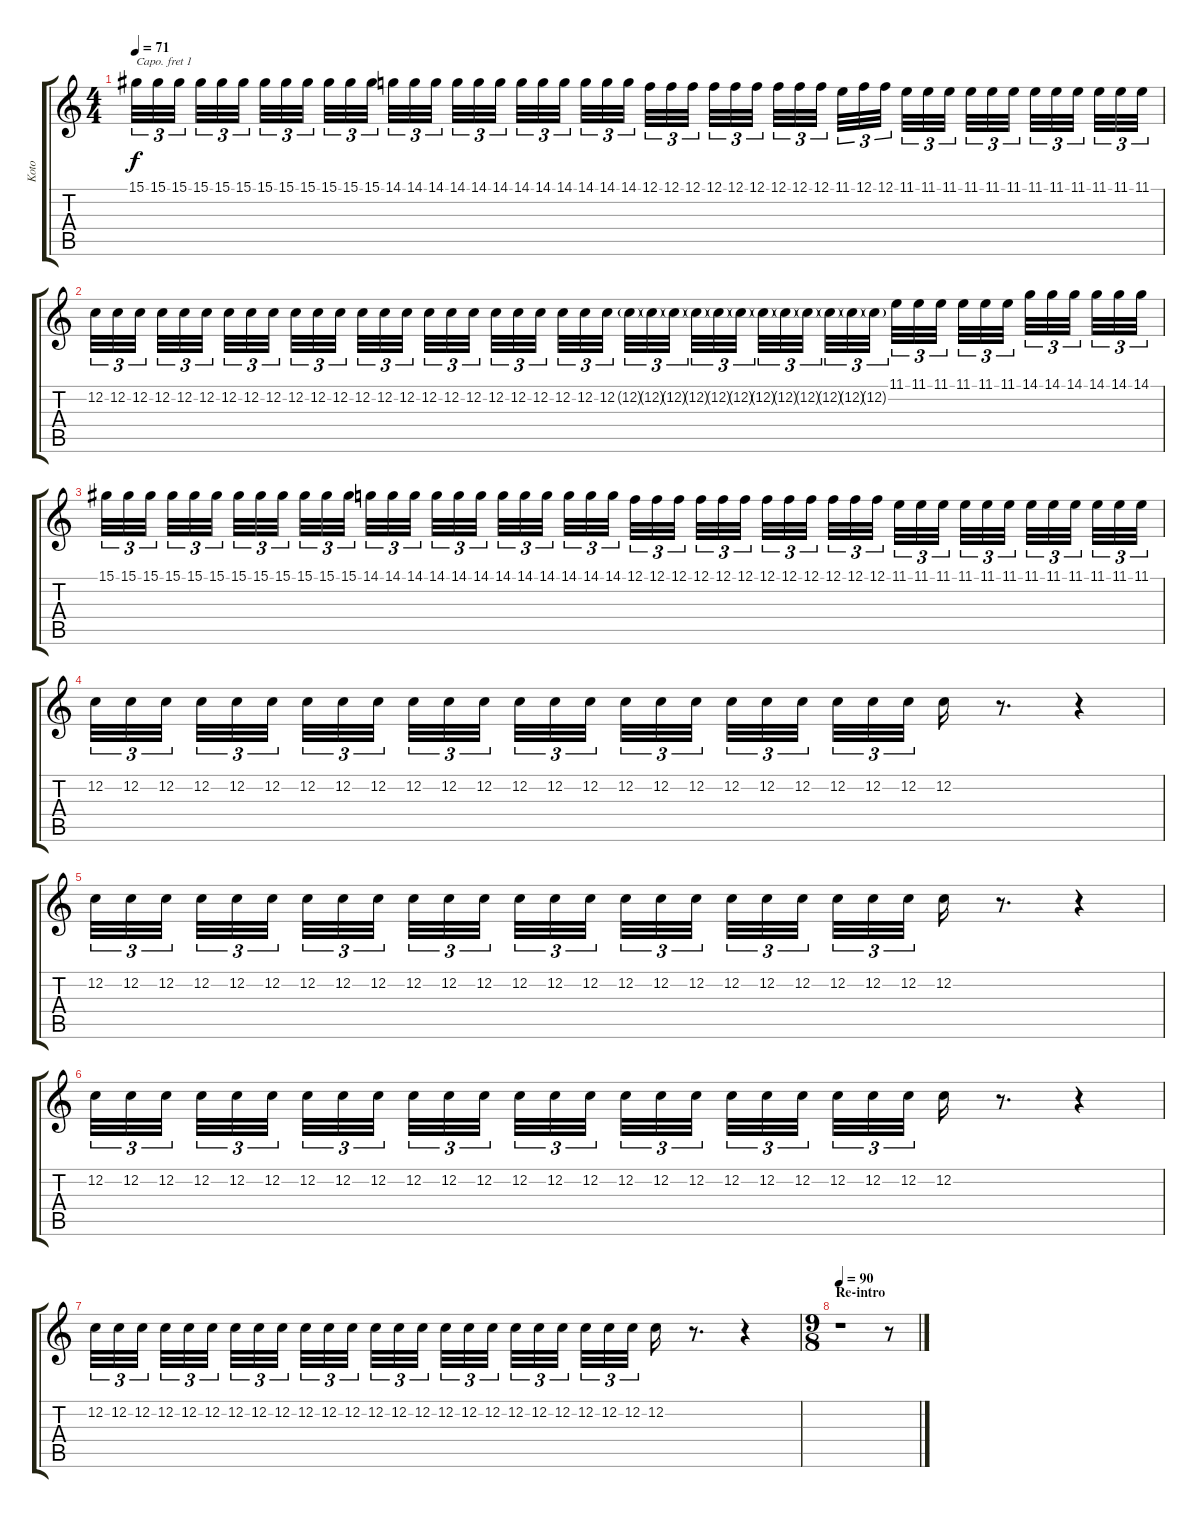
\track ("Koto" "Koto") {instrument koto}
\staff {score tabs}
\capo 1
\tuning (E4 B3 G3 D3 A2 E2) {hide}
\ts (4 4)
\tempo 71
\clef g2
\ks c
15.1.32{tu (3 2) dy f} 15.1.32{tu (3 2)} 15.1.32{tu (3 2)} 15.1.32{tu (3 2)} 15.1.32{tu (3 2)} 15.1.32{tu (3 2)} 15.1.32{tu (3 2)} 15.1.32{tu (3 2)} 15.1.32{tu (3 2)} 15.1.32{tu (3 2)} 15.1.32{tu (3 2)} 15.1.32{tu (3 2)} 14.1.32{tu (3 2)} 14.1.32{tu (3 2)} 14.1.32{tu (3 2)} 14.1.32{tu (3 2)} 14.1.32{tu (3 2)} 14.1.32{tu (3 2)} 14.1.32{tu (3 2)} 14.1.32{tu (3 2)} 14.1.32{tu (3 2)} 14.1.32{tu (3 2)} 14.1.32{tu (3 2)} 14.1.32{tu (3 2)} 12.1.32{tu (3 2)} 12.1.32{tu (3 2)} 12.1.32{tu (3 2)} 12.1.32{tu (3 2)} 12.1.32{tu (3 2)} 12.1.32{tu (3 2)} 12.1.32{tu (3 2)} 12.1.32{tu (3 2)} 12.1.32{tu (3 2)} 11.1.32{tu (3 2)} 12.1.32{tu (3 2)} 12.1.32{tu (3 2)} 11.1.32{tu (3 2)} 11.1.32{tu (3 2)} 11.1.32{tu (3 2)} 11.1.32{tu (3 2)} 11.1.32{tu (3 2)} 11.1.32{tu (3 2)} 11.1.32{tu (3 2)} 11.1.32{tu (3 2)} 11.1.32{tu (3 2)} 11.1.32{tu (3 2)} 11.1.32{tu (3 2)} 11.1.32{tu (3 2)} |
12.2.32{tu (3 2)} 12.2.32{tu (3 2)} 12.2.32{tu (3 2)} 12.2.32{tu (3 2)} 12.2.32{tu (3 2)} 12.2.32{tu (3 2)} 12.2.32{tu (3 2)} 12.2.32{tu (3 2)} 12.2.32{tu (3 2)} 12.2.32{tu (3 2)} 12.2.32{tu (3 2)} 12.2.32{tu (3 2)} 12.2.32{tu (3 2)} 12.2.32{tu (3 2)} 12.2.32{tu (3 2)} 12.2.32{tu (3 2)} 12.2.32{tu (3 2)} 12.2.32{tu (3 2)} 12.2.32{tu (3 2)} 12.2.32{tu (3 2)} 12.2.32{tu (3 2)} 12.2.32{tu (3 2)} 12.2.32{tu (3 2)} 12.2.32{tu (3 2)} 12.2{g}.32{tu (3 2)} 12.2{g}.32{tu (3 2)} 12.2{g}.32{tu (3 2)} 12.2{g}.32{tu (3 2)} 12.2{g}.32{tu (3 2)} 12.2{g}.32{tu (3 2)} 12.2{g}.32{tu (3 2)} 12.2{g}.32{tu (3 2)} 12.2{g}.32{tu (3 2)} 12.2{g}.32{tu (3 2)} 12.2{g}.32{tu (3 2)} 12.2{g}.32{tu (3 2)} 11.1.32{tu (3 2)} 11.1.32{tu (3 2)} 11.1.32{tu (3 2)} 11.1.32{tu (3 2)} 11.1.32{tu (3 2)} 11.1.32{tu (3 2)} 14.1.32{tu (3 2)} 14.1.32{tu (3 2)} 14.1.32{tu (3 2)} 14.1.32{tu (3 2)} 14.1.32{tu (3 2)} 14.1.32{tu (3 2)} |
15.1.32{tu (3 2)} 15.1.32{tu (3 2)} 15.1.32{tu (3 2)} 15.1.32{tu (3 2)} 15.1.32{tu (3 2)} 15.1.32{tu (3 2)} 15.1.32{tu (3 2)} 15.1.32{tu (3 2)} 15.1.32{tu (3 2)} 15.1.32{tu (3 2)} 15.1.32{tu (3 2)} 15.1.32{tu (3 2)} 14.1.32{tu (3 2)} 14.1.32{tu (3 2)} 14.1.32{tu (3 2)} 14.1.32{tu (3 2)} 14.1.32{tu (3 2)} 14.1.32{tu (3 2)} 14.1.32{tu (3 2)} 14.1.32{tu (3 2)} 14.1.32{tu (3 2)} 14.1.32{tu (3 2)} 14.1.32{tu (3 2)} 14.1.32{tu (3 2)} 12.1.32{tu (3 2)} 12.1.32{tu (3 2)} 12.1.32{tu (3 2)} 12.1.32{tu (3 2)} 12.1.32{tu (3 2)} 12.1.32{tu (3 2)} 12.1.32{tu (3 2)} 12.1.32{tu (3 2)} 12.1.32{tu (3 2)} 12.1.32{tu (3 2)} 12.1.32{tu (3 2)} 12.1.32{tu (3 2)} 11.1.32{tu (3 2)} 11.1.32{tu (3 2)} 11.1.32{tu (3 2)} 11.1.32{tu (3 2)} 11.1.32{tu (3 2)} 11.1.32{tu (3 2)} 11.1.32{tu (3 2)} 11.1.32{tu (3 2)} 11.1.32{tu (3 2)} 11.1.32{tu (3 2)} 11.1.32{tu (3 2)} 11.1.32{tu (3 2)} |
12.2.32{tu (3 2)} 12.2.32{tu (3 2)} 12.2.32{tu (3 2)} 12.2.32{tu (3 2)} 12.2.32{tu (3 2)} 12.2.32{tu (3 2)} 12.2.32{tu (3 2)} 12.2.32{tu (3 2)} 12.2.32{tu (3 2)} 12.2.32{tu (3 2)} 12.2.32{tu (3 2)} 12.2.32{tu (3 2)} 12.2.32{tu (3 2)} 12.2.32{tu (3 2)} 12.2.32{tu (3 2)} 12.2.32{tu (3 2)} 12.2.32{tu (3 2)} 12.2.32{tu (3 2)} 12.2.32{tu (3 2)} 12.2.32{tu (3 2)} 12.2.32{tu (3 2)} 12.2.32{tu (3 2)} 12.2.32{tu (3 2)} 12.2.32{tu (3 2)} 12.2.16 r.8{d} r.4 |
12.2.32{tu (3 2)} 12.2.32{tu (3 2)} 12.2.32{tu (3 2)} 12.2.32{tu (3 2)} 12.2.32{tu (3 2)} 12.2.32{tu (3 2)} 12.2.32{tu (3 2)} 12.2.32{tu (3 2)} 12.2.32{tu (3 2)} 12.2.32{tu (3 2)} 12.2.32{tu (3 2)} 12.2.32{tu (3 2)} 12.2.32{tu (3 2)} 12.2.32{tu (3 2)} 12.2.32{tu (3 2)} 12.2.32{tu (3 2)} 12.2.32{tu (3 2)} 12.2.32{tu (3 2)} 12.2.32{tu (3 2)} 12.2.32{tu (3 2)} 12.2.32{tu (3 2)} 12.2.32{tu (3 2)} 12.2.32{tu (3 2)} 12.2.32{tu (3 2)} 12.2.16 r.8{d} r.4 |
12.2.32{tu (3 2)} 12.2.32{tu (3 2)} 12.2.32{tu (3 2)} 12.2.32{tu (3 2)} 12.2.32{tu (3 2)} 12.2.32{tu (3 2)} 12.2.32{tu (3 2)} 12.2.32{tu (3 2)} 12.2.32{tu (3 2)} 12.2.32{tu (3 2)} 12.2.32{tu (3 2)} 12.2.32{tu (3 2)} 12.2.32{tu (3 2)} 12.2.32{tu (3 2)} 12.2.32{tu (3 2)} 12.2.32{tu (3 2)} 12.2.32{tu (3 2)} 12.2.32{tu (3 2)} 12.2.32{tu (3 2)} 12.2.32{tu (3 2)} 12.2.32{tu (3 2)} 12.2.32{tu (3 2)} 12.2.32{tu (3 2)} 12.2.32{tu (3 2)} 12.2.16 r.8{d} r.4 |
12.2.32{tu (3 2)} 12.2.32{tu (3 2)} 12.2.32{tu (3 2)} 12.2.32{tu (3 2)} 12.2.32{tu (3 2)} 12.2.32{tu (3 2)} 12.2.32{tu (3 2)} 12.2.32{tu (3 2)} 12.2.32{tu (3 2)} 12.2.32{tu (3 2)} 12.2.32{tu (3 2)} 12.2.32{tu (3 2)} 12.2.32{tu (3 2)} 12.2.32{tu (3 2)} 12.2.32{tu (3 2)} 12.2.32{tu (3 2)} 12.2.32{tu (3 2)} 12.2.32{tu (3 2)} 12.2.32{tu (3 2)} 12.2.32{tu (3 2)} 12.2.32{tu (3 2)} 12.2.32{tu (3 2)} 12.2.32{tu (3 2)} 12.2.32{tu (3 2)} 12.2.16 r.8{d} r.4 |
\ts (9 8)
\section ("" "Re-intro")
\tempo 90
r.1 r.8
